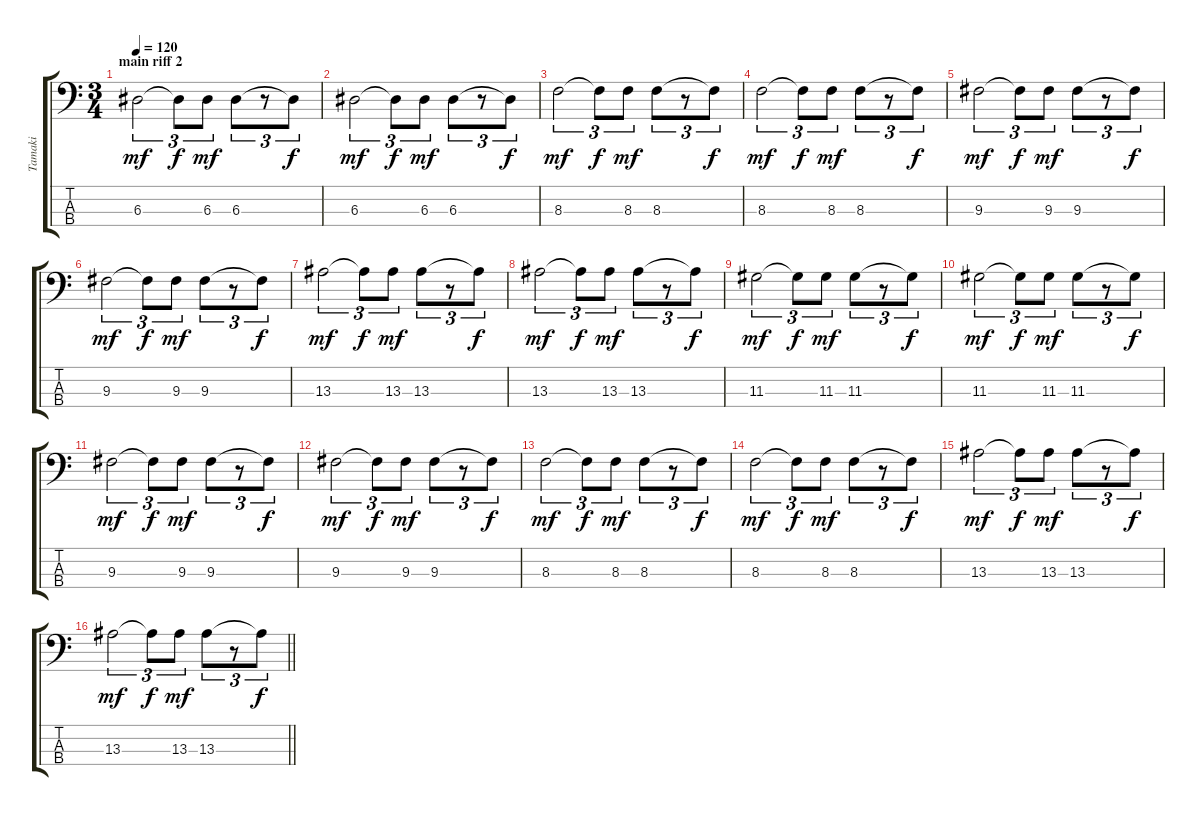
\track ("Tamaki" "Tamaki") {instrument electricbasspick}
\staff {score tabs}
\tuning (G2 D2 A1 E1) {hide}
\ts (3 4)
\section ("" "main riff 2")
\tempo 120
\clef f4
\ks c
6.3.2{tu (3 2) dy mf} 6.3{t}.8{tu (3 2) dy f} 6.3.8{tu (3 2) dy mf} 6.3.8{tu (3 2)} r.8{tu (3 2)} 6.3{t}.8{tu (3 2) dy f} |
6.3.2{tu (3 2) dy mf} 6.3{t}.8{tu (3 2) dy f} 6.3.8{tu (3 2) dy mf} 6.3.8{tu (3 2)} r.8{tu (3 2)} 6.3{t}.8{tu (3 2) dy f} |
8.3.2{tu (3 2) dy mf} 8.3{t}.8{tu (3 2) dy f} 8.3.8{tu (3 2) dy mf} 8.3.8{tu (3 2)} r.8{tu (3 2)} 8.3{t}.8{tu (3 2) dy f} |
8.3.2{tu (3 2) dy mf} 8.3{t}.8{tu (3 2) dy f} 8.3.8{tu (3 2) dy mf} 8.3.8{tu (3 2)} r.8{tu (3 2)} 8.3{t}.8{tu (3 2) dy f} |
9.3.2{tu (3 2) dy mf} 9.3{t}.8{tu (3 2) dy f} 9.3.8{tu (3 2) dy mf} 9.3.8{tu (3 2)} r.8{tu (3 2)} 9.3{t}.8{tu (3 2) dy f} |
9.3.2{tu (3 2) dy mf} 9.3{t}.8{tu (3 2) dy f} 9.3.8{tu (3 2) dy mf} 9.3.8{tu (3 2)} r.8{tu (3 2)} 9.3{t}.8{tu (3 2) dy f} |
13.3.2{tu (3 2) dy mf} 13.3{t}.8{tu (3 2) dy f} 13.3.8{tu (3 2) dy mf} 13.3.8{tu (3 2)} r.8{tu (3 2)} 13.3{t}.8{tu (3 2) dy f} |
13.3.2{tu (3 2) dy mf} 13.3{t}.8{tu (3 2) dy f} 13.3.8{tu (3 2) dy mf} 13.3.8{tu (3 2)} r.8{tu (3 2)} 13.3{t}.8{tu (3 2) dy f} |
11.3.2{tu (3 2) dy mf} 11.3{t}.8{tu (3 2) dy f} 11.3.8{tu (3 2) dy mf} 11.3.8{tu (3 2)} r.8{tu (3 2)} 11.3{t}.8{tu (3 2) dy f} |
11.3.2{tu (3 2) dy mf} 11.3{t}.8{tu (3 2) dy f} 11.3.8{tu (3 2) dy mf} 11.3.8{tu (3 2)} r.8{tu (3 2)} 11.3{t}.8{tu (3 2) dy f} |
9.3.2{tu (3 2) dy mf} 9.3{t}.8{tu (3 2) dy f} 9.3.8{tu (3 2) dy mf} 9.3.8{tu (3 2)} r.8{tu (3 2)} 9.3{t}.8{tu (3 2) dy f} |
9.3.2{tu (3 2) dy mf} 9.3{t}.8{tu (3 2) dy f} 9.3.8{tu (3 2) dy mf} 9.3.8{tu (3 2)} r.8{tu (3 2)} 9.3{t}.8{tu (3 2) dy f} |
8.3.2{tu (3 2) dy mf} 8.3{t}.8{tu (3 2) dy f} 8.3.8{tu (3 2) dy mf} 8.3.8{tu (3 2)} r.8{tu (3 2)} 8.3{t}.8{tu (3 2) dy f} |
8.3.2{tu (3 2) dy mf} 8.3{t}.8{tu (3 2) dy f} 8.3.8{tu (3 2) dy mf} 8.3.8{tu (3 2)} r.8{tu (3 2)} 8.3{t}.8{tu (3 2) dy f} |
13.3.2{tu (3 2) dy mf} 13.3{t}.8{tu (3 2) dy f} 13.3.8{tu (3 2) dy mf} 13.3.8{tu (3 2)} r.8{tu (3 2)} 13.3{t}.8{tu (3 2) dy f} |
\barLineRight lightlight
13.3.2{tu (3 2) dy mf} 13.3{t}.8{tu (3 2) dy f} 13.3.8{tu (3 2) dy mf} 13.3.8{tu (3 2)} r.8{tu (3 2)} 13.3{t}.8{tu (3 2) dy f}
